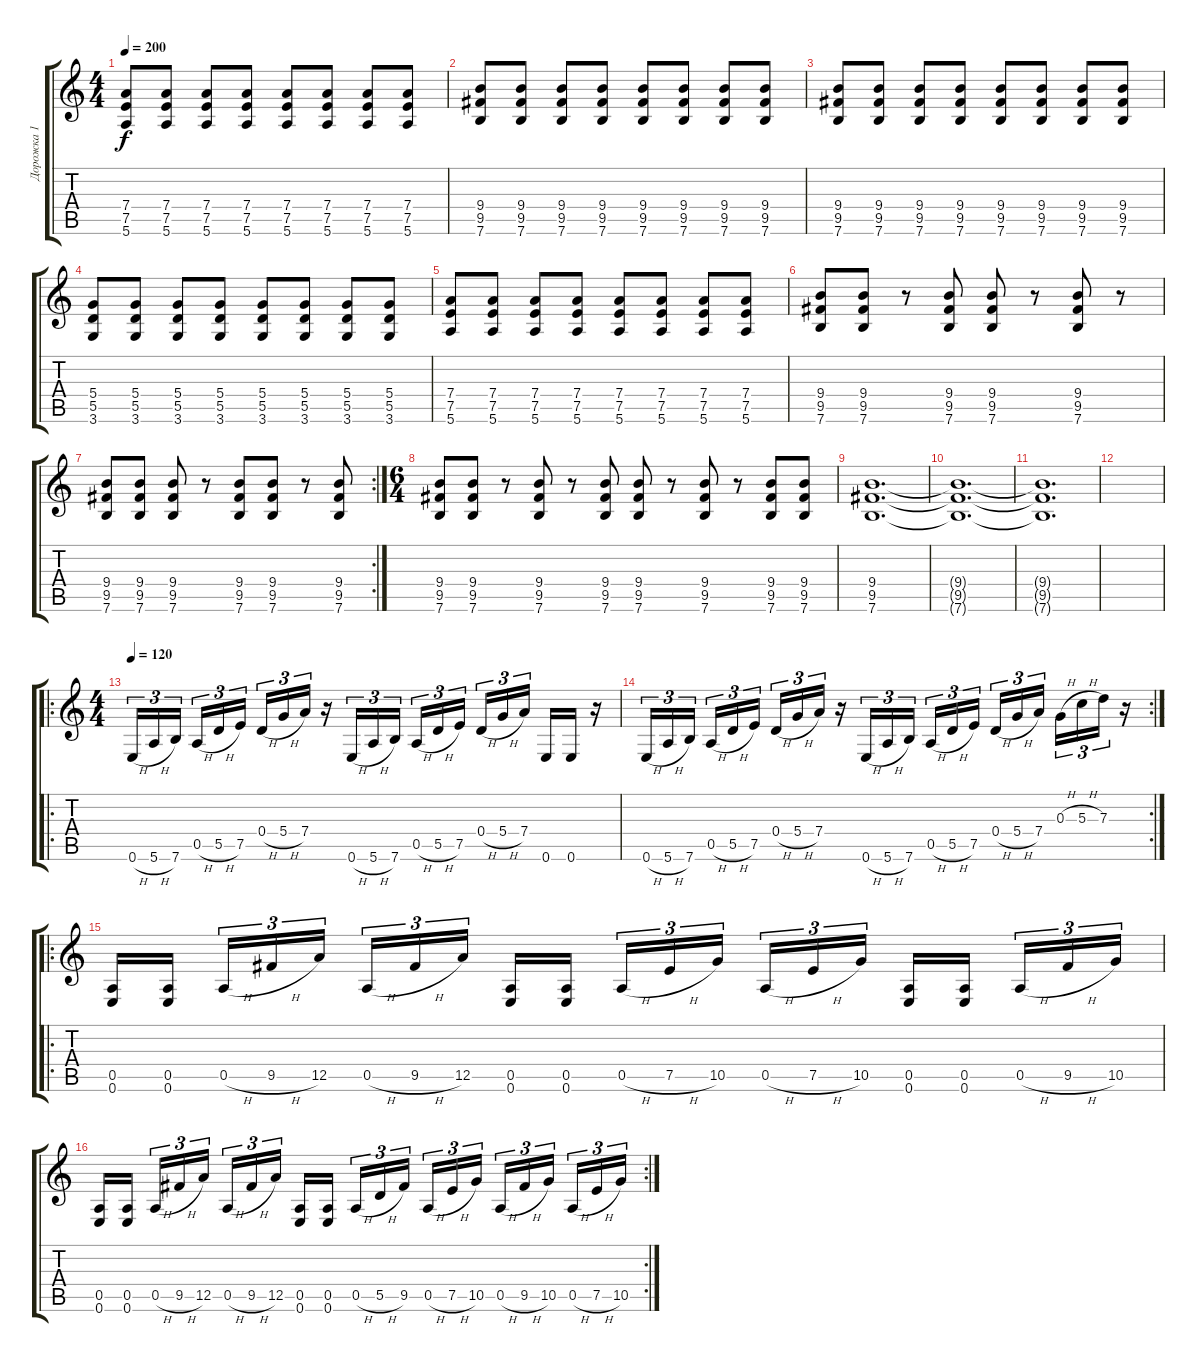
\track ("Дорожка 1" "Дорожка 1") {instrument distortionguitar}
\staff {score tabs}
\tuning (E4 B3 G3 D3 A2 E2) {hide}
\ts (4 4)
\tempo 200
\clef g2
\ks c
(7.4 7.5 5.6).8{dy f} (7.4 7.5 5.6).8 (7.4 7.5 5.6).8 (7.4 7.5 5.6).8 (7.4 7.5 5.6).8 (7.4 7.5 5.6).8 (7.4 7.5 5.6).8 (7.4 7.5 5.6).8 |
(9.4 9.5 7.6).8 (9.4 9.5 7.6).8 (9.4 9.5 7.6).8 (9.4 9.5 7.6).8 (9.4 9.5 7.6).8 (9.4 9.5 7.6).8 (9.4 9.5 7.6).8 (9.4 9.5 7.6).8 |
(9.4 9.5 7.6).8 (9.4 9.5 7.6).8 (9.4 9.5 7.6).8 (9.4 9.5 7.6).8 (9.4 9.5 7.6).8 (9.4 9.5 7.6).8 (9.4 9.5 7.6).8 (9.4 9.5 7.6).8 |
(5.4 5.5 3.6).8 (5.4 5.5 3.6).8 (5.4 5.5 3.6).8 (5.4 5.5 3.6).8 (5.4 5.5 3.6).8 (5.4 5.5 3.6).8 (5.4 5.5 3.6).8 (5.4 5.5 3.6).8 |
(7.4 7.5 5.6).8 (7.4 7.5 5.6).8 (7.4 7.5 5.6).8 (7.4 7.5 5.6).8 (7.4 7.5 5.6).8 (7.4 7.5 5.6).8 (7.4 7.5 5.6).8 (7.4 7.5 5.6).8 |
(9.4 9.5 7.6).8 (9.4 9.5 7.6).8 r.8 (9.4 9.5 7.6).8 (9.4 9.5 7.6).8 r.8 (9.4 9.5 7.6).8 r.8 |
\rc 2
(9.4 9.5 7.6).8 (9.4 9.5 7.6).8 (9.4 9.5 7.6).8 r.8 (9.4 9.5 7.6).8 (9.4 9.5 7.6).8 r.8 (9.4 9.5 7.6).8 |
\ts (6 4)
(9.4 9.5 7.6).8 (9.4 9.5 7.6).8 r.8 (9.4 9.5 7.6).8 r.8 (9.4 9.5 7.6).8 (9.4 9.5 7.6).8 r.8 (9.4 9.5 7.6).8 r.8 (9.4 9.5 7.6).8 (9.4 9.5 7.6).8 |
(9.4 9.5 7.6).1{d} |
(9.4{t} 9.5{t} 7.6{t}).1{d} |
(9.4{t} 9.5{t} 7.6{t}).1{d} |
|
\ro
\ts (4 4)
\tempo 120
0.6{h}.16{tu (3 2)} 5.6{h}.16{tu (3 2)} 7.6.16{tu (3 2) beam splitsecondary} 0.5{h}.16{tu (3 2)} 5.5{h}.16{tu (3 2)} 7.5.16{tu (3 2)} 0.4{h}.16{tu (3 2)} 5.4{h}.16{tu (3 2)} 7.4.16{tu (3 2)} r.16 0.6{h}.16{tu (3 2)} 5.6{h}.16{tu (3 2)} 7.6.16{tu (3 2) beam splitsecondary} 0.5{h}.16{tu (3 2)} 5.5{h}.16{tu (3 2)} 7.5.16{tu (3 2) beam splitsecondary} 0.4{h}.16{tu (3 2)} 5.4{h}.16{tu (3 2)} 7.4.16{tu (3 2) beam splitsecondary} 0.6.16 0.6.16 r.16 |
\rc 2
0.6{h}.16{tu (3 2)} 5.6{h}.16{tu (3 2)} 7.6.16{tu (3 2) beam splitsecondary} 0.5{h}.16{tu (3 2)} 5.5{h}.16{tu (3 2)} 7.5.16{tu (3 2)} 0.4{h}.16{tu (3 2)} 5.4{h}.16{tu (3 2)} 7.4.16{tu (3 2)} r.16 0.6{h}.16{tu (3 2)} 5.6{h}.16{tu (3 2)} 7.6.16{tu (3 2) beam splitsecondary} 0.5{h}.16{tu (3 2)} 5.5{h}.16{tu (3 2)} 7.5.16{tu (3 2) beam splitsecondary} 0.4{h}.16{tu (3 2)} 5.4{h}.16{tu (3 2)} 7.4.16{tu (3 2) beam splitsecondary} 0.3{h}.16{tu (3 2)} 5.3{h}.16{tu (3 2)} 7.3.16{tu (3 2)} r.16 |
\ro
(0.5 0.6).16 (0.5 0.6).16{beam splitsecondary} 0.5{h}.16{tu (3 2)} 9.5{h}.16{tu (3 2)} 12.5.16{tu (3 2)} 0.5{h}.16{tu (3 2)} 9.5{h}.16{tu (3 2)} 12.5.16{tu (3 2) beam splitsecondary} (0.5 0.6).16 (0.5 0.6).16 0.5{h}.16{tu (3 2)} 7.5{h}.16{tu (3 2)} 10.5.16{tu (3 2) beam splitsecondary} 0.5{h}.16{tu (3 2)} 7.5{h}.16{tu (3 2)} 10.5.16{tu (3 2)} (0.5 0.6).16 (0.5 0.6).16{beam splitsecondary} 0.5{h}.16{tu (3 2)} 9.5{h}.16{tu (3 2)} 10.5.16{tu (3 2)} |
\rc 2
(0.5 0.6).16 (0.5 0.6).16{beam splitsecondary} 0.5{h}.16{tu (3 2)} 9.5{h}.16{tu (3 2)} 12.5.16{tu (3 2)} 0.5{h}.16{tu (3 2)} 9.5{h}.16{tu (3 2)} 12.5.16{tu (3 2) beam splitsecondary} (0.5 0.6).16 (0.5 0.6).16 0.5{h}.16{tu (3 2)} 5.5{h}.16{tu (3 2)} 9.5.16{tu (3 2) beam splitsecondary} 0.5{h}.16{tu (3 2)} 7.5{h}.16{tu (3 2)} 10.5.16{tu (3 2)} 0.5{h}.16{tu (3 2)} 9.5{h}.16{tu (3 2)} 10.5.16{tu (3 2) beam splitsecondary} 0.5{h}.16{tu (3 2)} 7.5{h}.16{tu (3 2)} 10.5.16{tu (3 2)}
